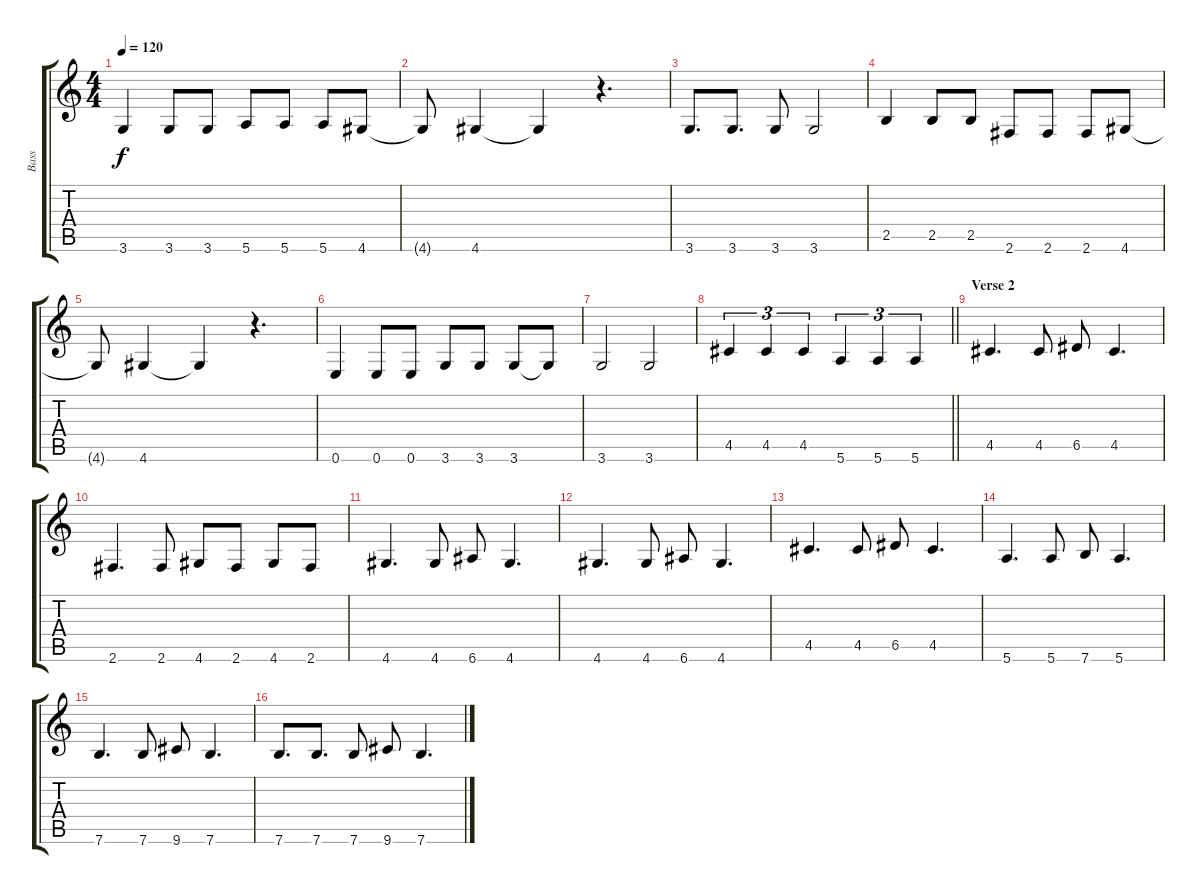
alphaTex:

\track ("Bass" "Bass") {instrument electricbassfinger}
\staff {score tabs}
\tuning (E4 B3 G3 D3 A2 E2) {hide}
\ts (4 4)
\tempo 120
\clef g2
\ks c
3.6.4{dy f} 3.6.8 3.6.8 5.6.8 5.6.8 5.6.8 4.6.8 |
4.6{t}.8 4.6.4 4.6{t}.4 r.4{d} |
3.6.8{d} 3.6.8{d} 3.6.8 3.6.2 |
2.5.4 2.5.8 2.5.8 2.6.8 2.6.8 2.6.8 4.6.8 |
4.6{t}.8 4.6.4 4.6{t}.4 r.4{d} |
0.6.4 0.6.8 0.6.8 3.6.8 3.6.8 3.6.8 3.6{t}.8 |
3.6.2 3.6.2 |
\barLineRight lightlight
4.5.4{tu (3 2)} 4.5.4{tu (3 2)} 4.5.4{tu (3 2)} 5.6.4{tu (3 2)} 5.6.4{tu (3 2)} 5.6.4{tu (3 2)} |
\section ("" "Verse 2")
4.5.4{d} 4.5.8 6.5.8 4.5.4{d} |
2.6.4{d} 2.6.8 4.6.8 2.6.8 4.6.8 2.6.8 |
4.6.4{d} 4.6.8 6.6.8 4.6.4{d} |
4.6.4{d} 4.6.8 6.6.8 4.6.4{d} |
4.5.4{d} 4.5.8 6.5.8 4.5.4{d} |
5.6.4{d} 5.6.8 7.6.8 5.6.4{d} |
7.6.4{d} 7.6.8 9.6.8 7.6.4{d} |
7.6.8{d} 7.6.8{d} 7.6.8 9.6.8 7.6.4{d}
